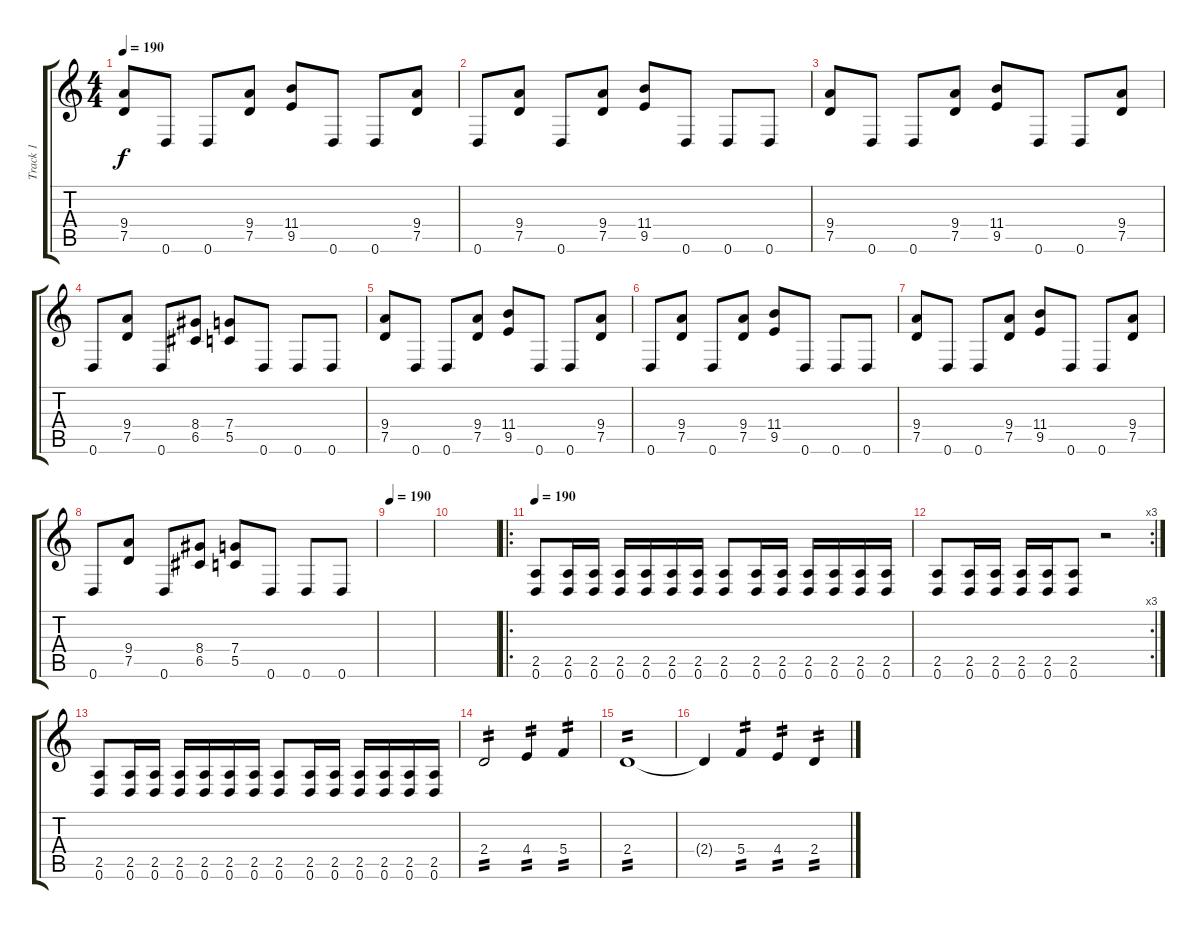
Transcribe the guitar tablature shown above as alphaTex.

\track ("Track 1" "Track 1") {instrument distortionguitar}
\staff {score tabs}
\tuning (D4 A3 F3 C3 G2 D2) {hide}
\ts (4 4)
\tempo 190
\clef g2
\ks c
(9.4 7.5).8{dy f} 0.6.8 0.6.8 (9.4 7.5).8 (11.4 9.5).8 0.6.8 0.6.8 (9.4 7.5).8 |
0.6.8 (9.4 7.5).8 0.6.8 (9.4 7.5).8 (11.4 9.5).8 0.6.8 0.6.8 0.6.8 |
(9.4 7.5).8 0.6.8 0.6.8 (9.4 7.5).8 (11.4 9.5).8 0.6.8 0.6.8 (9.4 7.5).8 |
0.6.8 (9.4 7.5).8 0.6.8 (8.4 6.5).8 (7.4 5.5).8 0.6.8 0.6.8 0.6.8 |
(9.4 7.5).8 0.6.8 0.6.8 (9.4 7.5).8 (11.4 9.5).8 0.6.8 0.6.8 (9.4 7.5).8 |
0.6.8 (9.4 7.5).8 0.6.8 (9.4 7.5).8 (11.4 9.5).8 0.6.8 0.6.8 0.6.8 |
(9.4 7.5).8 0.6.8 0.6.8 (9.4 7.5).8 (11.4 9.5).8 0.6.8 0.6.8 (9.4 7.5).8 |
0.6.8 (9.4 7.5).8 0.6.8 (8.4 6.5).8 (7.4 5.5).8 0.6.8 0.6.8 0.6.8 |
\tempo 190
|
|
\ro
\tempo 190
(2.5 0.6).8 (2.5 0.6).16 (2.5 0.6).16 (2.5 0.6).16 (2.5 0.6).16 (2.5 0.6).16 (2.5 0.6).16 (2.5 0.6).8 (2.5 0.6).16 (2.5 0.6).16 (2.5 0.6).16 (2.5 0.6).16 (2.5 0.6).16 (2.5 0.6).16 |
\rc 3
(2.5 0.6).8 (2.5 0.6).16 (2.5 0.6).16 (2.5 0.6).16 (2.5 0.6).16 (2.5 0.6).8 r.2 |
(2.5 0.6).8 (2.5 0.6).16 (2.5 0.6).16 (2.5 0.6).16 (2.5 0.6).16 (2.5 0.6).16 (2.5 0.6).16 (2.5 0.6).8 (2.5 0.6).16 (2.5 0.6).16 (2.5 0.6).16 (2.5 0.6).16 (2.5 0.6).16 (2.5 0.6).16 |
2.4.2{tp 2} 4.4.4{tp 2} 5.4.4{tp 2} |
2.4.1{tp 2} |
2.4{t}.4 5.4.4{tp 2} 4.4.4{tp 2} 2.4.4{tp 2}
